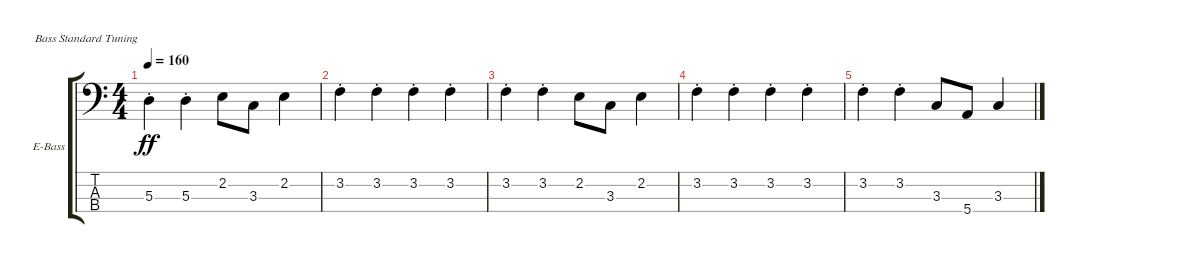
\bracketExtendMode groupsimilarinstruments
\firstSystemTrackNameOrientation horizontal
\otherSystemsTrackNameOrientation horizontal
\track ("Бас" "E-Bass") {instrument electricbassfinger}
\staff {score tabs}
\tuning (G2 D2 A1 E1)
\ts (4 4)
\tempo 160
\clef f4
\ks c
5.3{st}.4{dy ff} 5.3{st}.4 2.2.8 3.3.8 2.2.4 |
3.2{st}.4 3.2{st}.4 3.2{st}.4 3.2{st}.4 |
3.2{st}.4 3.2{st}.4 2.2.8 3.3.8 2.2.4 |
3.2{st}.4 3.2{st}.4 3.2{st}.4 3.2{st}.4 |
3.2{st}.4 3.2{st}.4 3.3.8 5.4.8 3.3.4
